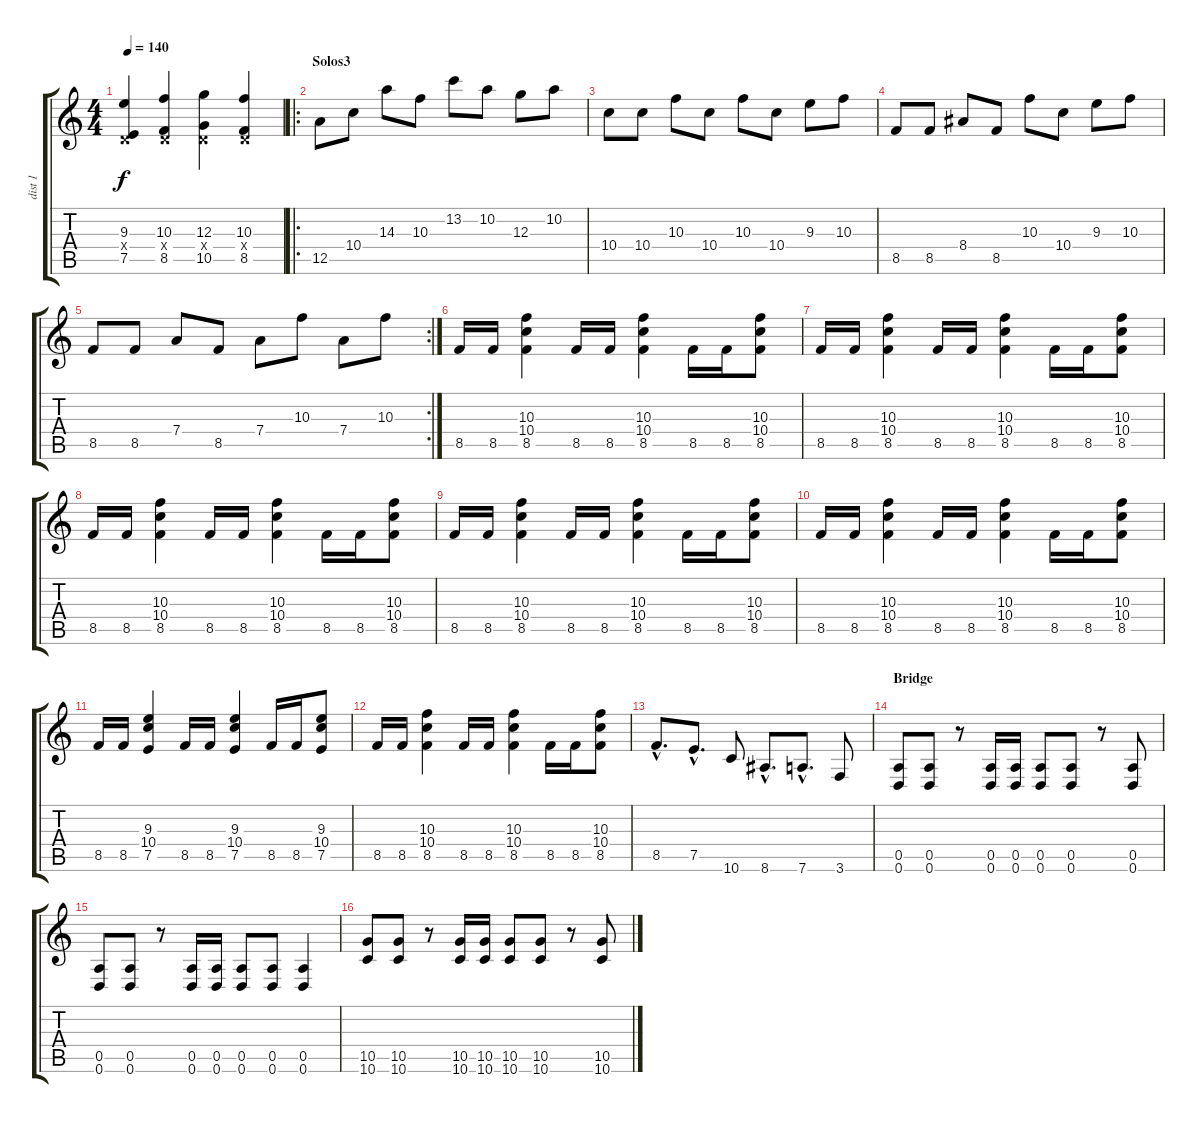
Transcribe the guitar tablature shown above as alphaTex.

\track ("dist 1" "dist 1") {instrument distortionguitar}
\staff {score tabs}
\tuning (E4 B3 G3 D3 A2 D2) {hide}
\ts (4 4)
\tempo 140
\clef g2
\ks c
(9.3 0.4{x} 7.5).4{dy f} (10.3 0.4{x} 8.5).4 (12.3 0.4{x} 10.5).4 (10.3 0.4{x} 8.5).4 |
\ro
\section ("" "Solos3")
12.5.8 10.4.8 14.3.8 10.3.8 13.2.8 10.2.8 12.3.8 10.2.8 |
10.4.8 10.4.8 10.3.8 10.4.8 10.3.8 10.4.8 9.3.8 10.3.8 |
8.5.8 8.5.8 8.4.8 8.5.8 10.3.8 10.4.8 9.3.8 10.3.8 |
\rc 2
8.5.8 8.5.8 7.4.8 8.5.8 7.4.8 10.3.8 7.4.8 10.3.8 |
8.5.16 8.5.16 (10.3 10.4 8.5).4 8.5.16 8.5.16 (10.3 10.4 8.5).4 8.5.16 8.5.16 (10.3 10.4 8.5).8 |
8.5.16 8.5.16 (10.3 10.4 8.5).4 8.5.16 8.5.16 (10.3 10.4 8.5).4 8.5.16 8.5.16 (10.3 10.4 8.5).8 |
8.5.16 8.5.16 (10.3 10.4 8.5).4 8.5.16 8.5.16 (10.3 10.4 8.5).4 8.5.16 8.5.16 (10.3 10.4 8.5).8 |
8.5.16 8.5.16 (10.3 10.4 8.5).4 8.5.16 8.5.16 (10.3 10.4 8.5).4 8.5.16 8.5.16 (10.3 10.4 8.5).8 |
8.5.16 8.5.16 (10.3 10.4 8.5).4 8.5.16 8.5.16 (10.3 10.4 8.5).4 8.5.16 8.5.16 (10.3 10.4 8.5).8 |
8.5.16 8.5.16 (9.3 10.4 7.5).4 8.5.16 8.5.16 (9.3 10.4 7.5).4 8.5.16 8.5.16 (9.3 10.4 7.5).8 |
8.5.16 8.5.16 (10.3 10.4 8.5).4 8.5.16 8.5.16 (10.3 10.4 8.5).4 8.5.16 8.5.16 (10.3 10.4 8.5).8 |
8.5{hac}.8{d} 7.5{hac}.8{d} 10.6.8 8.6{hac}.8{d} 7.6{hac}.8{d} 3.6.8 |
\section ("" "Bridge")
(0.5 0.6).8 (0.5 0.6).8 r.8 (0.5 0.6).16 (0.5 0.6).16 (0.5 0.6).8 (0.5 0.6).8 r.8 (0.5 0.6).8 |
(0.5 0.6).8 (0.5 0.6).8 r.8 (0.5 0.6).16 (0.5 0.6).16 (0.5 0.6).8 (0.5 0.6).8 (0.5 0.6).4 |
(10.5 10.6).8 (10.5 10.6).8 r.8 (10.5 10.6).16 (10.5 10.6).16 (10.5 10.6).8 (10.5 10.6).8 r.8 (10.5 10.6).8
